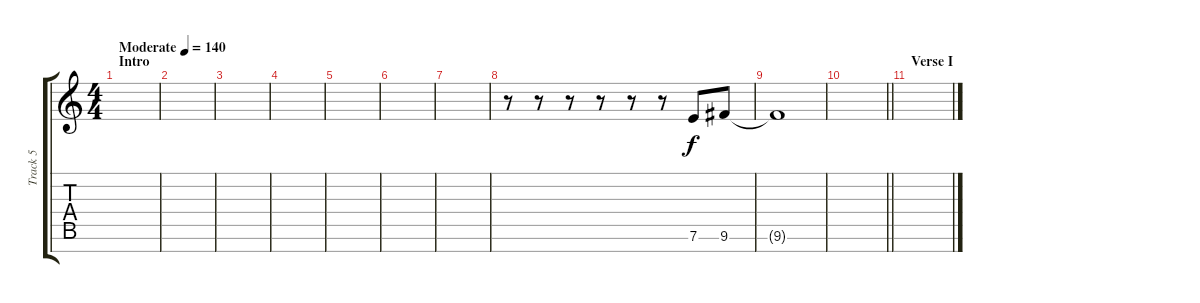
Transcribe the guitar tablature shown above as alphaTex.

\track ("Track 5" "Track 5") {instrument electricguitarjazz}
\staff {score tabs}
\tuning (A4 E4 C4 G3 D3 A2 D2) {hide}
\ts (4 4)
\section ("" "Intro")
\tempo (140 "Moderate")
\clef g2
\ks c
|
|
|
|
|
|
|
r.8 r.8 r.8 r.8 r.8 r.8 7.6.8{volume 16} 9.6.8 |
9.6{t}.1 |
\barLineRight lightlight
|
\section ("" "Verse I")
